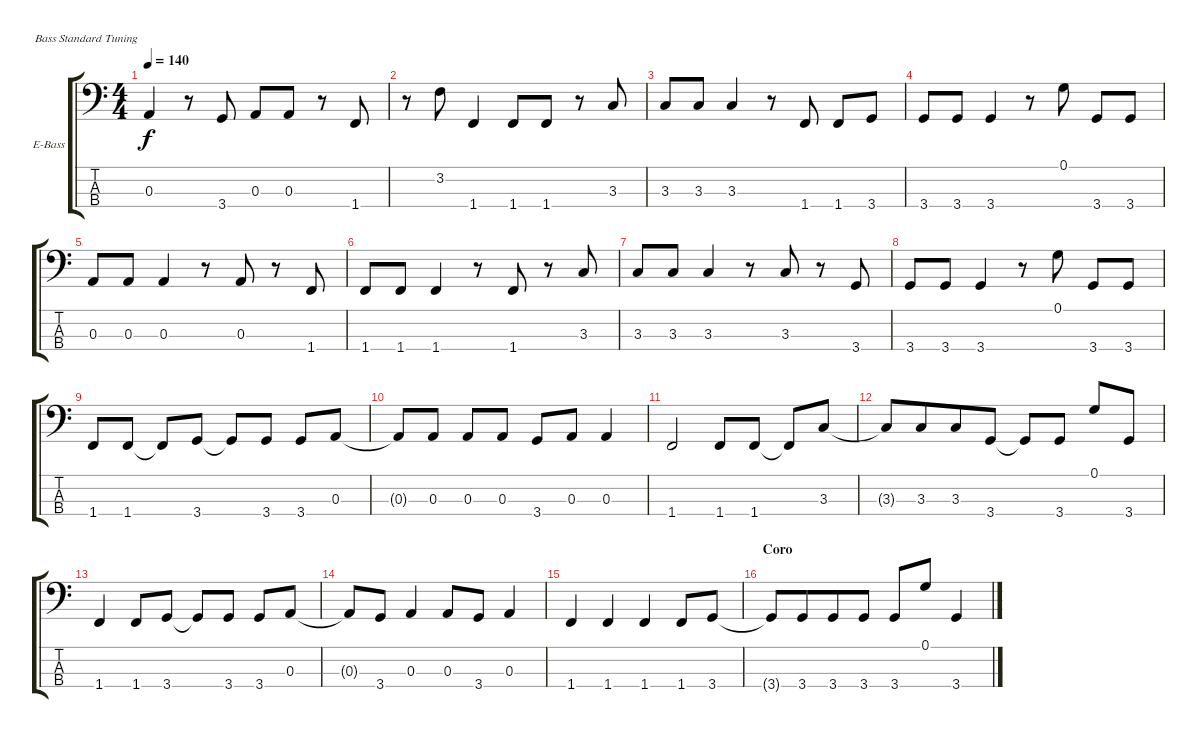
\bracketExtendMode groupsimilarinstruments
\firstSystemTrackNameOrientation horizontal
\otherSystemsTrackNameOrientation horizontal
\track ("Electric Bass" "E-Bass") {instrument electricbassfinger}
\staff {score tabs}
\tuning (G2 D2 A1 E1)
\ts (4 4)
\tempo 140
\clef f4
\scale
0.333333
\ks c
0.3.4{dy f} r.8 3.4.8 0.3.8 0.3.8 r.8 1.4.8 |
\scale
0.333333 r.8 3.2.8 1.4.4 1.4.8 1.4.8 r.8 3.3.8 |
\scale
0.333333 3.3.8 3.3.8 3.3.4 r.8 1.4.8 1.4.8 3.4.8 |
\scale
0.333333 3.4.8 3.4.8 3.4.4 r.8 0.1.8 3.4.8 3.4.8 |
\scale
0.333333 0.3.8 0.3.8 0.3.4 r.8 0.3.8 r.8 1.4.8 |
\scale
0.333333 1.4.8 1.4.8 1.4.4 r.8 1.4.8 r.8 3.3.8 |
\scale
0.333333 3.3.8 3.3.8 3.3.4 r.8 3.3.8 r.8 3.4.8 |
\scale
0.333333 3.4.8 3.4.8 3.4.4 r.8 0.1.8 3.4.8 3.4.8 |
\scale
0.333333 1.4.8 1.4.8 1.4{t}.8 3.4.8 3.4{t}.8 3.4.8 3.4.8 0.3.8 |
\scale
0.333333 0.3{t}.8 0.3.8 0.3.8 0.3.8 3.4.8 0.3.8 0.3.4 |
\scale
0.333333 1.4.2 1.4.8 1.4.8 1.4{t}.8 3.3.8 |
\scale
0.333333 3.3{t}.8 3.3.8{beam merge} 3.3.8 3.4.8 3.4{t}.8 3.4.8 0.1.8 3.4.8 |
\scale
0.333333 1.4.4 1.4.8 3.4.8 3.4{t}.8 3.4.8 3.4.8 0.3.8 |
\scale
0.333333 0.3{t}.8 3.4.8 0.3.4 0.3.8 3.4.8 0.3.4 |
\scale
0.333333 1.4.4 1.4.4 1.4.4 1.4.8 3.4.8 |
\section ("" "Coro")
\scale
0.333333 3.4{t}.8 3.4.8{beam merge} 3.4.8 3.4.8 3.4.8 0.1.8 3.4.4
